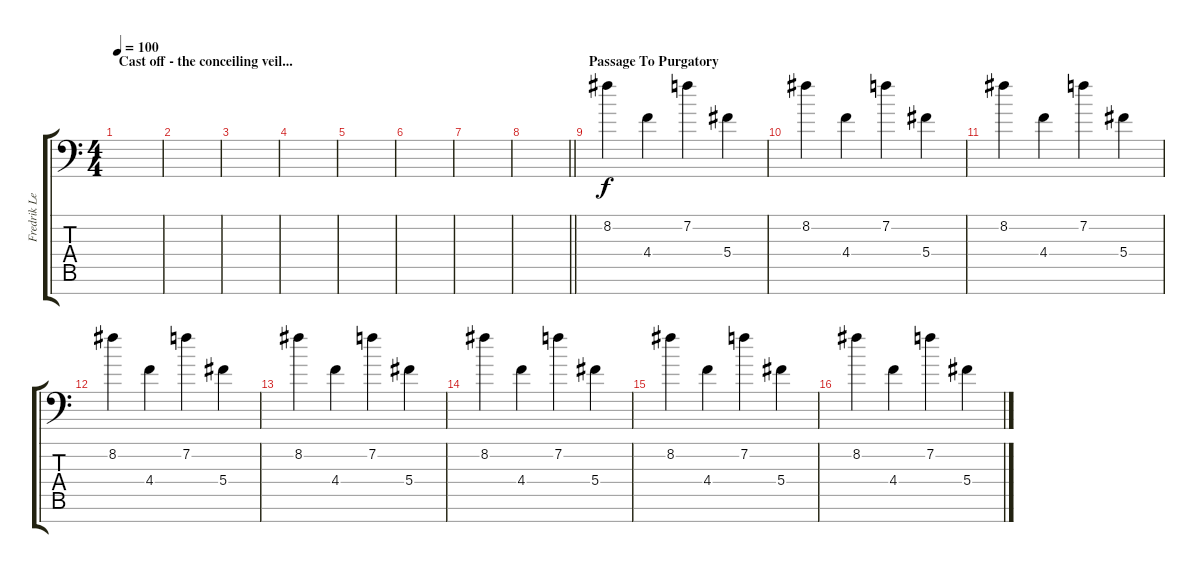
\track ("Fredrik Lead" "Fredrik Le") {instrument overdrivenguitar}
\staff {score tabs}
\tuning (Eb4 Bb3 Gb3 Db3 Ab2 Eb2 Bb1) {hide}
\ts (4 4)
\section ("" "Cast off - the conceiling veil...")
\tempo 100
\clef f4
\ks c
|
|
|
|
|
|
|
\barLineRight lightlight
|
\section ("" "Passage To Purgatory")
8.2.4{volume 6} 4.4.4 7.2.4 5.4.4 |
8.2.4 4.4.4 7.2.4 5.4.4 |
8.2.4 4.4.4 7.2.4 5.4.4 |
8.2.4 4.4.4 7.2.4 5.4.4 |
8.2.4 4.4.4 7.2.4 5.4.4 |
8.2.4 4.4.4 7.2.4 5.4.4 |
8.2.4 4.4.4 7.2.4 5.4.4 |
8.2.4 4.4.4 7.2.4 5.4.4
